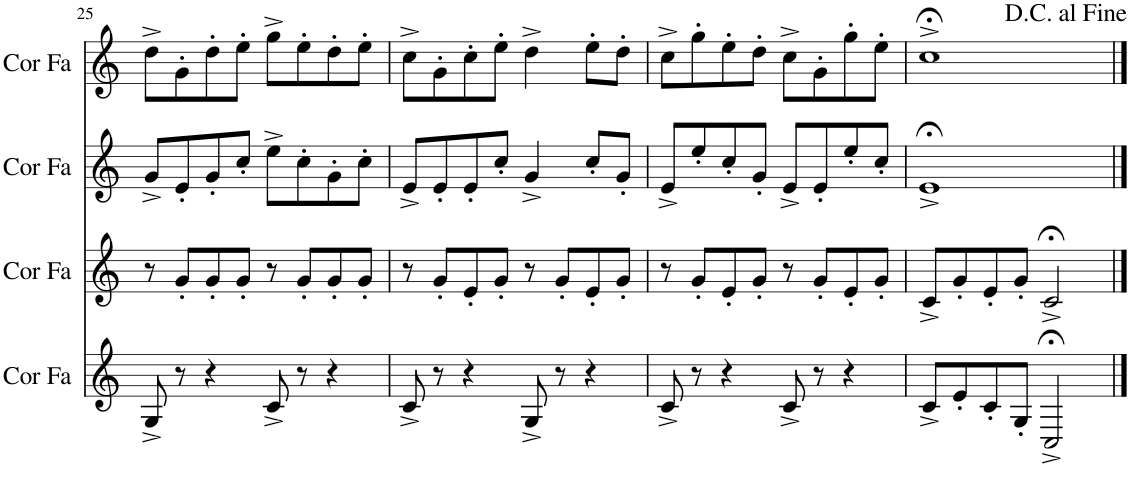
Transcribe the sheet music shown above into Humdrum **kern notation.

**kern	**kern	**kern	**kern
*part4	*part3	*part2	*part1
*staff4	*staff3	*staff2	*staff1
*I"Cor en Fa	*I"Cor en Fa	*I"Cor en Fa	*I"Cor en Fa
*I'Cor Fa	*I'Cor Fa	*I'Cor Fa	*I'Cor Fa
!!LO:PB:g=z
*clefG2	*clefG2	*clefG2	*clefG2
*Trd4c7	*Trd4c7	*Trd4c7	*Trd4c7
*k[]	*k[]	*k[]	*k[]
*M4/4	*M4/4	*M4/4	*M4/4
=25	=25	=25	=25
8G^/	8r	8g^/L	8dd^\L
8r	8g'/L	8e'/	8g'\
4r	8g'/	8g'/	8dd'\
.	8g'/J	8cc'/J	8ee'\J
8c^/	8r	8ee^\L	8gg^\L
8r	8g'/L	8cc'\	8ee'\
4r	8g'/	8g'\	8dd'\
.	8g'/J	8cc'\J	8ee'\J
=26	=26	=26	=26
8c^/	8r	8e^/L	8cc^\L
8r	8g'/L	8e'/	8g'\
4r	8e'/	8e'/	8cc'\
.	8g'/J	8cc'/J	8ee'\J
8G^/	8r	4g^/	4dd^\
8r	8g'/L	.	.
4r	8e'/	8cc'/L	8ee'\L
.	8g'/J	8g'/J	8dd'\J
=27	=27	=27	=27
8c^/	8r	8e^/L	8cc^\L
8r	8g'/L	8ee'/	8gg'\
4r	8e'/	8cc'/	8ee'\
.	8g'/J	8g'/J	8dd'\J
8c^/	8r	8e^/L	8cc^\L
8r	8g'/L	8e'/	8g'\
4r	8e'/	8ee'/	8gg'\
.	8g'/J	8cc'/J	8ee'\J
=28	=28	=28	=28
8c^/L	8c^/L	1e;<^	1cc;<^
8e'/	8g'/	.	.
8c'/	8e'/	.	.
8G'/J	8g'/J	.	.
2C;<^/	2c;<^/	.	.
==	==	==	==
*-	*-	*-	*-
